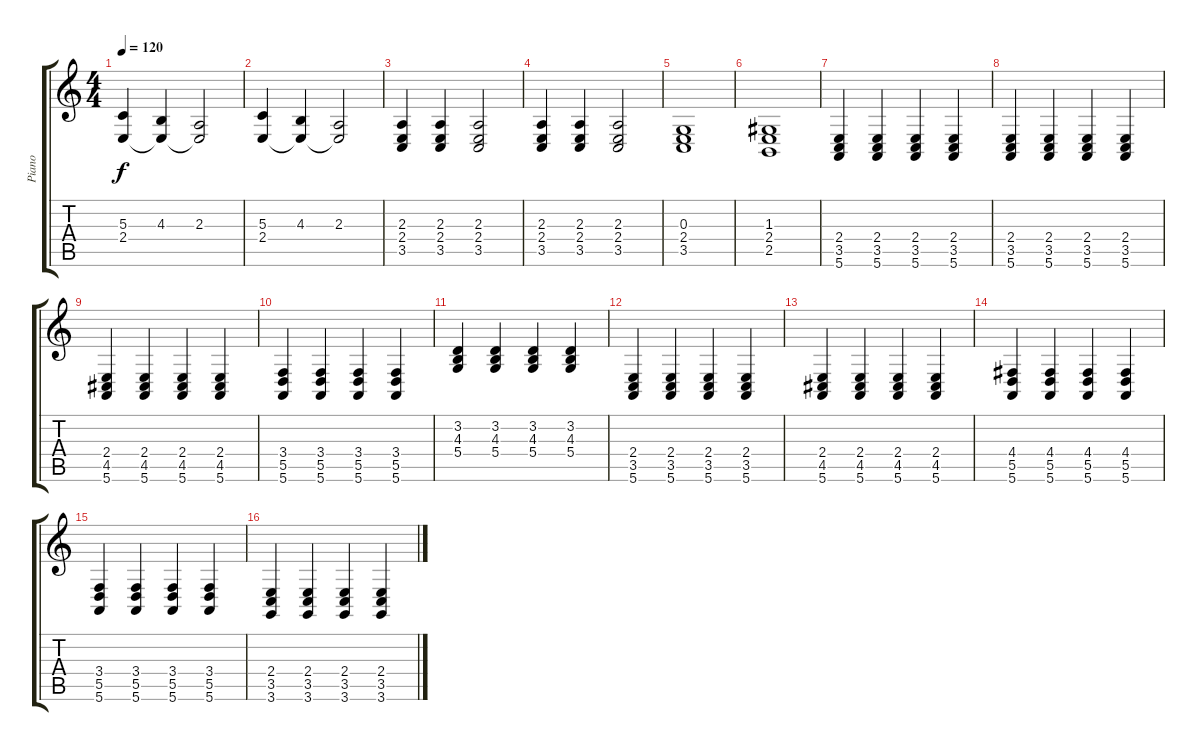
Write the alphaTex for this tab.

\track ("Piano" "Piano") {instrument acousticgrandpiano}
\staff {score tabs}
\tuning (E4 B3 G3 D3 A2 E2) {hide}
\ts (4 4)
\tempo 120
\clef g2
\ks c
(5.3 2.4).4{dy f} (4.3 2.4{t}).4 (2.3 2.4{t}).2 |
(5.3 2.4).4 (4.3 2.4{t}).4 (2.3 2.4{t}).2 |
(2.3 2.4 3.5).4 (2.3 2.4 3.5).4 (2.3 2.4 3.5).2 |
(2.3 2.4 3.5).4 (2.3 2.4 3.5).4 (2.3 2.4 3.5).2 |
(0.3 2.4 3.5).1 |
(1.3 2.4 2.5).1 |
(2.4 3.5 5.6).4 (2.4 3.5 5.6).4 (2.4 3.5 5.6).4 (2.4 3.5 5.6).4 |
(2.4 3.5 5.6).4 (2.4 3.5 5.6).4 (2.4 3.5 5.6).4 (2.4 3.5 5.6).4 |
(2.4 4.5 5.6).4 (2.4 4.5 5.6).4 (2.4 4.5 5.6).4 (2.4 4.5 5.6).4 |
(3.4 5.5 5.6).4 (3.4 5.5 5.6).4 (3.4 5.5 5.6).4 (3.4 5.5 5.6).4 |
(3.2 4.3 5.4).4 (3.2 4.3 5.4).4 (3.2 4.3 5.4).4 (3.2 4.3 5.4).4 |
(2.4 3.5 5.6).4 (2.4 3.5 5.6).4 (2.4 3.5 5.6).4 (2.4 3.5 5.6).4 |
(2.4 4.5 5.6).4 (2.4 4.5 5.6).4 (2.4 4.5 5.6).4 (2.4 4.5 5.6).4 |
(4.4 5.5 5.6).4 (4.4 5.5 5.6).4 (4.4 5.5 5.6).4 (4.4 5.5 5.6).4 |
(3.4 5.5 5.6).4 (3.4 5.5 5.6).4 (3.4 5.5 5.6).4 (3.4 5.5 5.6).4 |
(2.4 3.5 3.6).4 (2.4 3.5 3.6).4 (2.4 3.5 3.6).4 (2.4 3.5 3.6).4
